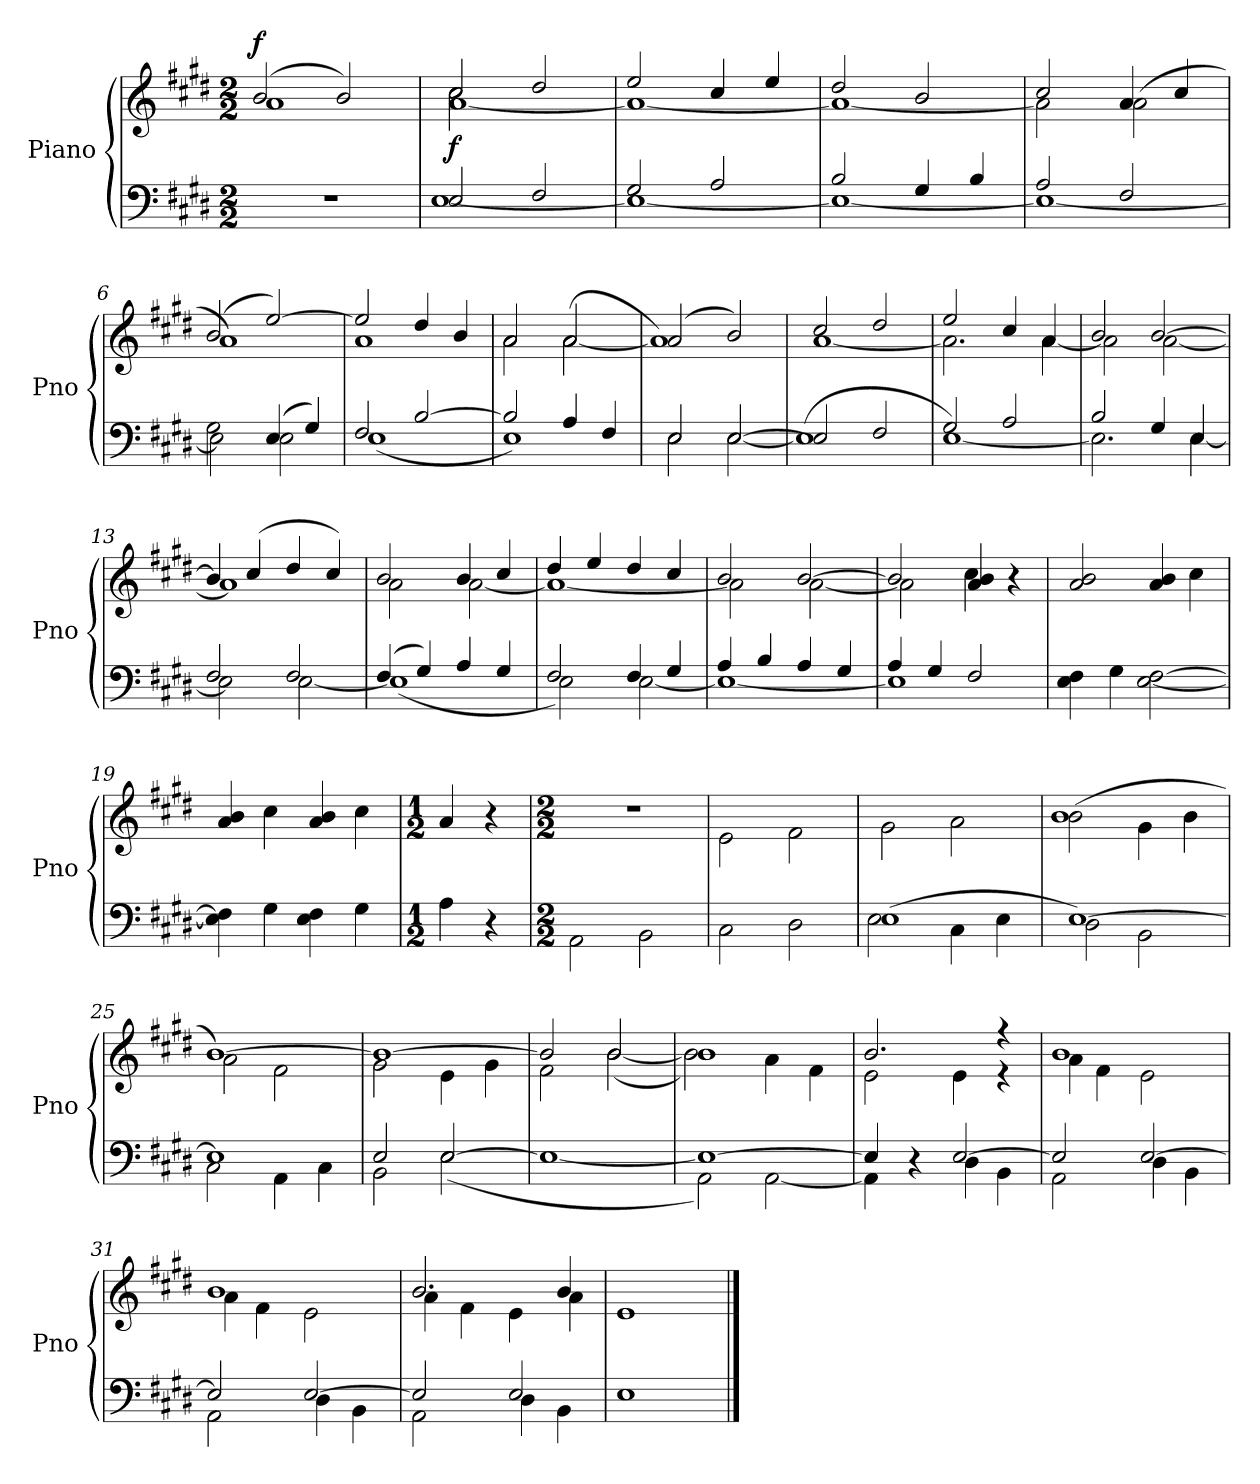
**kern	**dynam	**kern	**dynam
*part2	*part2	*part1	*part1
*staff2	*staff2	*staff1	*staff1
*I"Piano	*	*I"Piano	*
*I'Pno	*	*I'Pno	*
!!LO:LB:g=z
*clefF4	*	*clefG2	*
*k[f#c#g#d#]	*	*k[f#c#g#d#]	*
*M2/2	*	*M2/2	*
*MM224	*	*MM224	*
=1	=1	=1	=1
*	*	*^	*
!	!	!	!	!LO:DY:a
1r	.	(2b/	1a/	f
.	.	2b/)	.	.
=2	=2	=2	=2	=2
*^	*	*	*^	*
!	!	!LO:DY:a	!	!	!	!
2E/	[1E/	f	2cc#/	[1a/	2cc#\	.
2F#/	.	.	2dd#/	.	2ryy	.
*	*	*	*	*v	*v	*
=3	=3	=3	=3	=3	=3
2G#/	1E/_	.	2ee/	1a/_	.
2A/	.	.	4cc#/	.	.
.	.	.	4ee/	.	.
=4	=4	=4	=4	=4	=4
2B/	1E/_	.	2dd#/	1a/_	.
4G#/	.	.	2b/	.	.
4B/	.	.	.	.	.
=5	=5	=5	=5	=5	=5
2A/	1E\_	.	2cc#/	2a\]	.
2F#/	.	.	4a/	(2a\	.
.	.	.	4cc#/	.	.
=6	=6	=6	=6	=6	=6
2G#\	2E\]	.	(2b/	1a/)	.
(4E/	2E\	.	[2ee/)	.	.
4G#/)	.	.	.	.	.
!!LO:LB:g=z	!!
=7	=7	=7	=7	=7	=7
2F#/	(1E/	.	2ee/]	1a/	.
[2B/	.	.	4dd#/	.	.
.	.	.	4b/	.	.
=8	=8	=8	=8	=8	=8
2B/]	1E/)	.	2a/	2a\	.
4A/	.	.	2a/	([2a\	.
4F#/	.	.	.	.	.
=9	=9	=9	=9	=9	=9
2E/	2E\	.	(2a/	1a/])	.
[2E/	[2E\	.	2b/)	.	.
=10	=10	=10	=10	=10	=10
2E/]	(1E/]	.	2cc#/	[1a\	.
2F#/	.	.	2dd#/	.	.
=11	=11	=11	=11	=11	=11
2G#/	[1E\)	.	2ee/	2.a\]	.
2A/	.	.	4cc#/	.	.
.	.	.	4a/	[4a\	.
=12	=12	=12	=12	=12	=12
2B/	2.E\]	.	2b/	2a\]	.
4G#/	.	.	[2b/	[2a\	.
4E/	[4E\	.	.	.	.
=13	=13	=13	=13	=13	=13
2F#/	2E\]	.	4b/]	1a/]	.
.	.	.	(4cc#/	.	.
2F#/	[2E\	.	4dd#/	.	.
.	.	.	4cc#/)	.	.
!!LO:LB:g=z	!!
=14	=14	=14	=14	=14	=14
(4F#/	(1E\]	.	2b/	2a\	.
4G#/)	.	.	.	.	.
4A/	.	.	4b/	[2a\	.
4G#/	.	.	4cc#/	.	.
=15	=15	=15	=15	=15	=15
2F#/	2E\)	.	4dd#/	1a\_	.
.	.	.	4ee/	.	.
4F#/	[2E\	.	4dd#/	.	.
4G#/	.	.	4cc#/	.	.
=16	=16	=16	=16	=16	=16
4A/	1E/_	.	2b/	2a\]	.
4B/	.	.	.	.	.
4A/	.	.	[2b/	[2a\	.
4G#/	.	.	.	.	.
=17	=17	=17	=17	=17	=17
4A/	1E/]	.	2b/]	2a\]	.
4G#/	.	.	.	.	.
2F#/	.	.	4a/ 4b/	4cc#\	.
.	.	.	4ryy	4r	.
*v	*v	*	*	*	*
*	*	*v	*v	*
=18	=18	=18	=18
4E\ 4F#\	.	2a/ 2b/	.
4G#\	.	.	.
[2E\ [2F#\	.	4a/ 4b/	.
.	.	4cc#\	.
=19	=19	=19	=19
4E\] 4F#\]	.	4a/ 4b/	.
4G#\	.	4cc#\	.
4E\ 4F#\	.	4a/ 4b/	.
4G#\	.	4cc#\	.
!!LO:LB:g=z
=20	=20	=20	=20
*M1/2	*	*M1/2	*
4A\	.	4a/	.
4r	.	4r	.
=21	=21	=21	=21
*M2/2	*	*M2/2	*
2AA\	.	1r	.
2BB\	.	.	.
=22	=22	=22	=22
2C#\	.	2e\	.
2D#\	.	2f#\	.
=23	=23	=23	=23
*^	*	*	*
(1E/	2E\	.	2g#\	.
.	4C#\	.	2a\	.
.	4E\	.	.	.
=24	=24	=24	=24	=24
*	*	*	*^	*
[1E/)	2D#\	.	(2b\	1b/	.
.	2BB\	.	4g#\	.	.
.	.	.	4b\	.	.
=25	=25	=25	=25	=25	=25
1E/]	2C#\	.	[1b/)	2a\	.
.	4AA\	.	.	2f#\	.
.	4C#\	.	.	.	.
=26	=26	=26	=26	=26	=26
2E/	2BB\	.	1b\_	2g#\	.
[2E/	(2E\	.	.	4e\	.
.	.	.	.	4g#\	.
*v	*v	*	*	*	*
!!LO:LB:g=z	!!
=27	=27	=27	=27	=27
1E/_	.	2b/]	2f#\	.
.	.	2b/	([2b\	.
=28	=28	=28	=28	=28
*^	*	*	*	*
1E/_	2AA\)	.	1b/	2b\])	.
.	[2AA\	.	.	4a\	.
.	.	.	.	4f#\	.
=29	=29	=29	=29	=29	=29
4E/]	4AA\]	.	2.b/	2e\	.
4r	4ryy	.	.	.	.
[2E/	4D#\	.	.	4e\	.
.	4BB\	.	4r	4r	.
=30	=30	=30	=30	=30	=30
2E/]	2AA\	.	1b/	4a\	.
.	.	.	.	4f#\	.
[2E/	4D#\	.	.	2e\	.
.	4BB\	.	.	.	.
=31	=31	=31	=31	=31	=31
2E/]	2AA\	.	1b/	4a\	.
.	.	.	.	4f#\	.
[2E/	4D#\	.	.	2e\	.
.	4BB\	.	.	.	.
=32	=32	=32	=32	=32	=32
2E/]	2AA\	.	2.b/	4a\	.
.	.	.	.	4f#\	.
2E/	4D#\	.	.	4e\	.
.	4BB\	.	4b/	4a\	.
*v	*v	*	*	*	*
*	*	*v	*v	*
=33	=33	=33	=33
1E/	.	1e/	.
==	==	==	==
*-	*-	*-	*-
